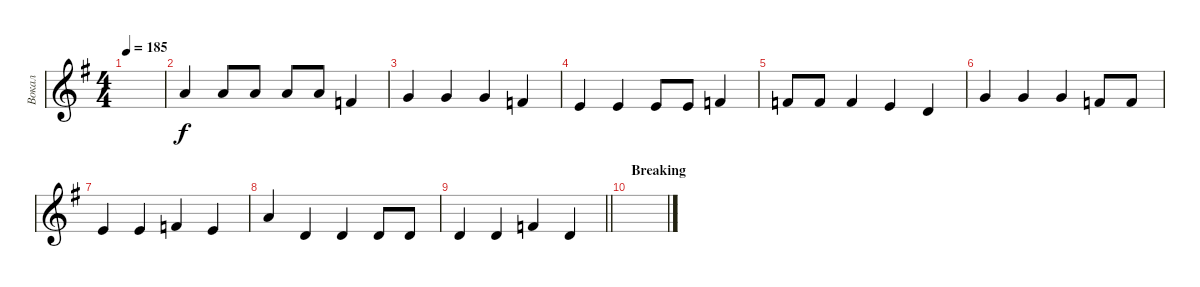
\track ("Вокал" "Вокал") {instrument trumpet}
\staff {score}
\tuning (E4 B3 G3 D3 A2 E2) {hide}
\ts (4 4)
\tempo 185
\clef g2
\ks eminor
|
5.1.4 5.1.8 5.1.8 5.1.8 5.1.8 1.1.4 |
3.1.4 3.1.4 3.1.4 1.1.4 |
0.1.4 0.1.4 0.1.8 0.1.8 1.1.4 |
1.1.8 1.1.8 1.1.4 0.1.4 3.2.4 |
3.1.4 3.1.4 3.1.4 1.1.8 1.1.8 |
0.1.4 0.1.4 1.1.4 0.1.4 |
5.1.4 3.2.4 3.2.4 3.2.8 3.2.8 |
\barLineRight lightlight
3.2.4 3.2.4 6.2.4 3.2.4 |
\section ("" "Breaking")
